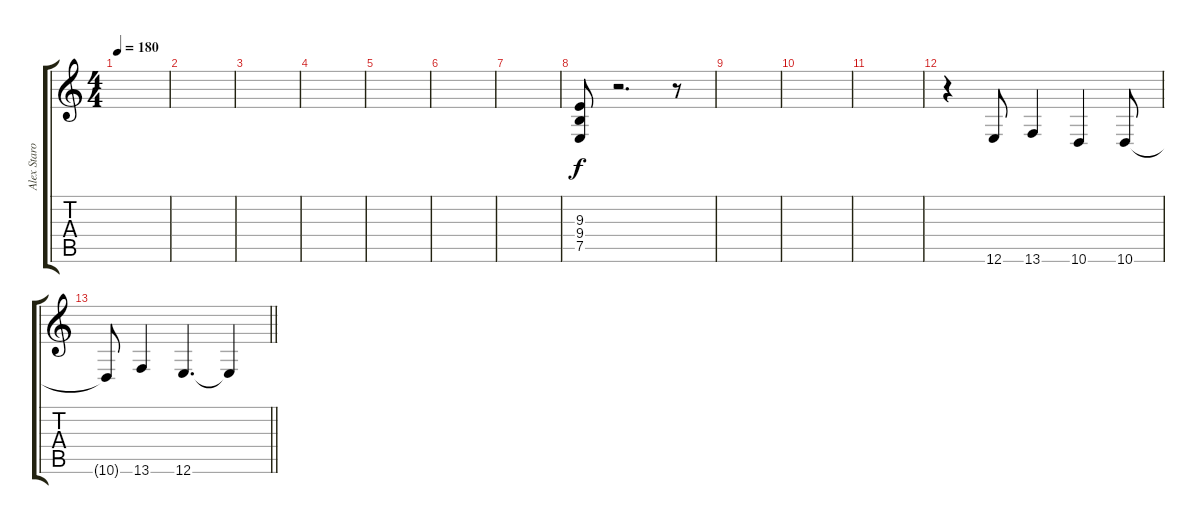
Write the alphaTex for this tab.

\track ("Alex Staropoli" "Alex Staro") {instrument orchestrahit}
\staff {score tabs}
\tuning (E4 B3 G3 D3 A2 E2) {hide}
\ts (4 4)
\tempo 180
\clef g2
\ks c
|
|
|
|
|
|
|
(9.3 9.4 7.5).8 r.2{d} r.8 |
|
|
|
r.4 12.6.8 13.6.4 10.6.4 10.6.8 |
\barLineRight lightlight
10.6{t}.8 13.6.4 12.6.4{d} 12.6{t}.4
